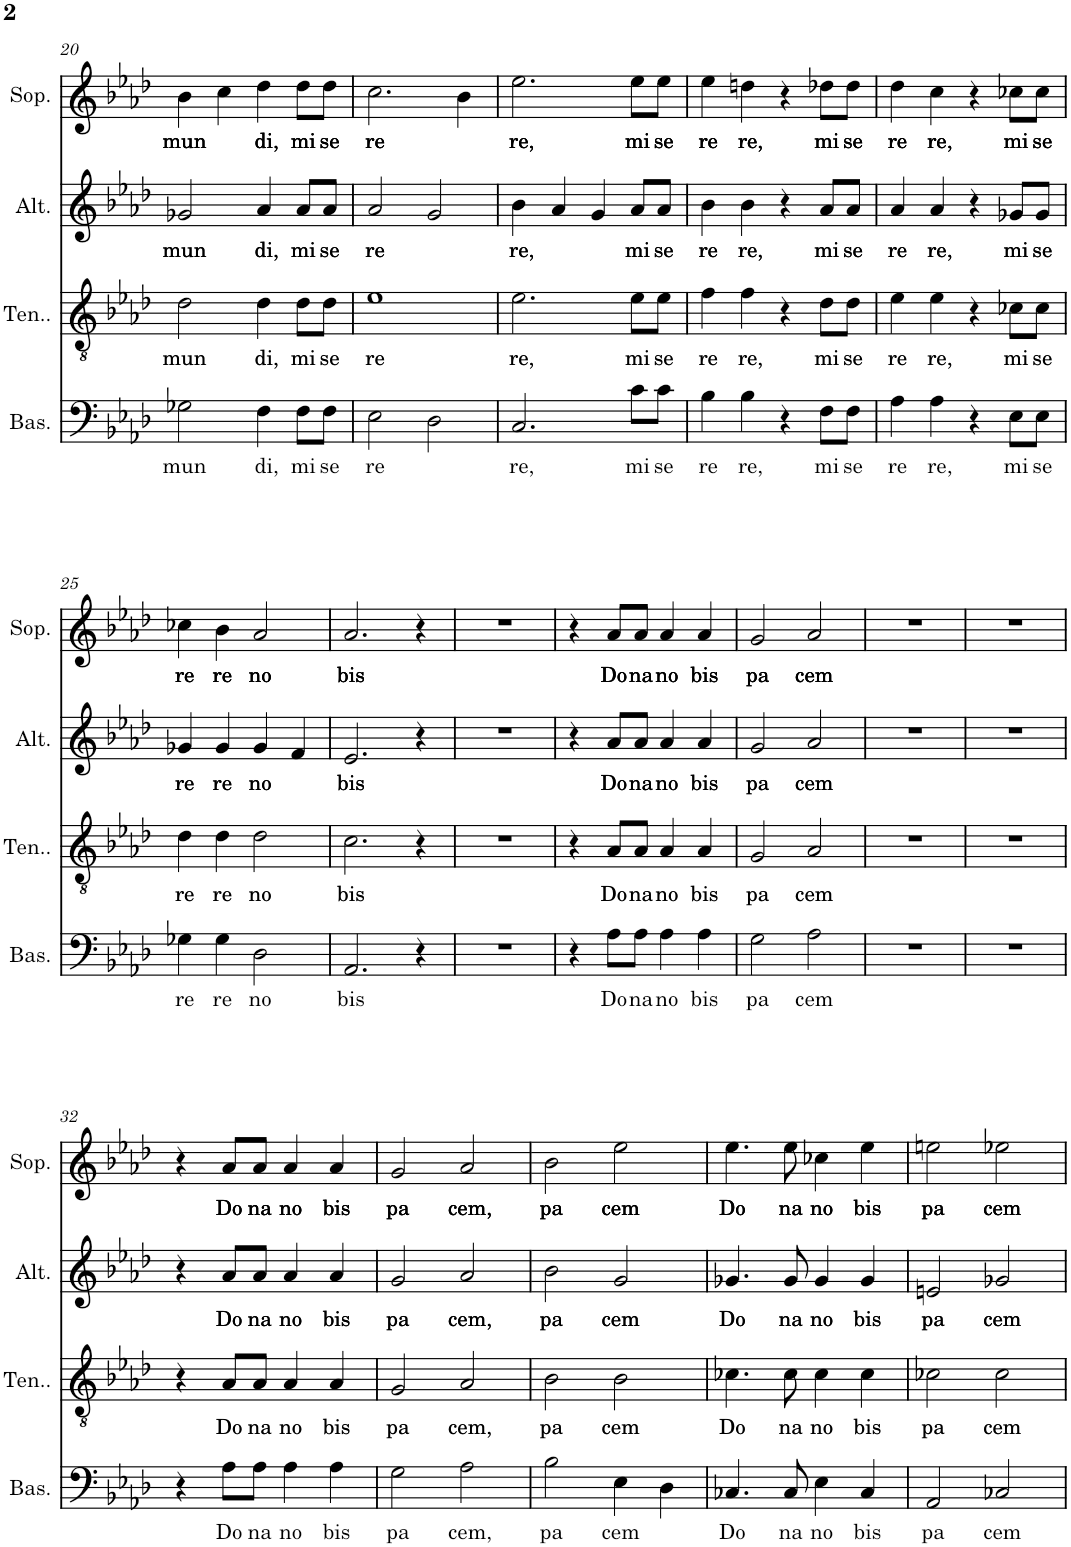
**kern	**text	**kern	**text	**kern	**text	**kern	**text
*part4	*part4	*part3	*part3	*part2	*part2	*part1	*part1
*staff4	*staff4	*staff3	*staff3	*staff2	*staff2	*staff1	*staff1
*I"Basse	*	*I"Tenor	*	*I"Alto	*	*I"Soprano	*
*I'Bas.	*	*I'Ten..	*	*I'Alt.	*	*I'Sop.	*
!!LO:PB:g=z
*clefF4	*	*clefGv2	*	*clefG2	*	*clefG2	*
*k[b-e-a-d-]	*	*k[b-e-a-d-]	*	*k[b-e-a-d-]	*	*k[b-e-a-d-]	*
*M4/4	*	*M4/4	*	*M4/4	*	*M4/4	*
=20	=20	=20	=20	=20	=20	=20	=20
!	!LO:LY:b	!	!LO:LY:b	!	!LO:LY:b	!	!LO:LY:b
2G-X\	mun	2d-\	mun	2g-X/	mun	4b-\	mun
.	.	.	.	.	.	4cc\	.
!	!LO:LY:b	!	!LO:LY:b	!	!LO:LY:b	!	!LO:LY:b
4F\	di,	4d-\	di,	4a-/	di,	4dd-\	di,
!	!LO:LY:b	!	!LO:LY:b	!	!LO:LY:b	!	!LO:LY:b
8F\L	mi	8d-\L	mi	8a-/L	mi	8dd-\L	mi
!	!LO:LY:b	!	!LO:LY:b	!	!LO:LY:b	!	!LO:LY:b
8F\J	se	8d-\J	se	8a-/J	se	8dd-\J	se
=21	=21	=21	=21	=21	=21	=21	=21
!	!LO:LY:b	!	!LO:LY:b	!	!LO:LY:b	!	!LO:LY:b
2E-\	re	1e-	re	2a-/	re	2.cc\	re
2D-\	.	.	.	2g/	.	.	.
.	.	.	.	.	.	4b-\	.
=22	=22	=22	=22	=22	=22	=22	=22
!	!LO:LY:b	!	!LO:LY:b	!	!LO:LY:b	!	!LO:LY:b
2.C/	re,	2.e-\	re,	4b-\	re,	2.ee-\	re,
.	.	.	.	4a-/	.	.	.
.	.	.	.	4g/	.	.	.
!	!LO:LY:b	!	!LO:LY:b	!	!LO:LY:b	!	!LO:LY:b
8c\L	mi	8e-\L	mi	8a-/L	mi	8ee-\L	mi
!	!LO:LY:b	!	!LO:LY:b	!	!LO:LY:b	!	!LO:LY:b
8c\J	se	8e-\J	se	8a-/J	se	8ee-\J	se
=23	=23	=23	=23	=23	=23	=23	=23
!	!LO:LY:b	!	!LO:LY:b	!	!LO:LY:b	!	!LO:LY:b
4B-\	re	4f\	re	4b-\	re	4ee-\	re
!	!LO:LY:b	!	!LO:LY:b	!	!LO:LY:b	!	!LO:LY:b
4B-\	re,	4f\	re,	4b-\	re,	4ddn\	re,
4r	.	4r	.	4r	.	4r	.
!	!LO:LY:b	!	!LO:LY:b	!	!LO:LY:b	!	!LO:LY:b
8F\L	mi	8d-\L	mi	8a-/L	mi	8dd-X\L	mi
!	!LO:LY:b	!	!LO:LY:b	!	!LO:LY:b	!	!LO:LY:b
8F\J	se	8d-\J	se	8a-/J	se	8dd-\J	se
=24	=24	=24	=24	=24	=24	=24	=24
!	!LO:LY:b	!	!LO:LY:b	!	!LO:LY:b	!	!LO:LY:b
4A-\	re	4e-\	re	4a-/	re	4dd-\	re
!	!LO:LY:b	!	!LO:LY:b	!	!LO:LY:b	!	!LO:LY:b
4A-\	re,	4e-\	re,	4a-/	re,	4cc\	re,
4r	.	4r	.	4r	.	4r	.
!	!LO:LY:b	!	!LO:LY:b	!	!LO:LY:b	!	!LO:LY:b
8E-\L	mi	8c-X\L	mi	8g-X/L	mi	8cc-X\L	mi
!	!LO:LY:b	!	!LO:LY:b	!	!LO:LY:b	!	!LO:LY:b
8E-\J	se	8c-\J	se	8g-/J	se	8cc-\J	se
!!LO:LB:g=z
=25	=25	=25	=25	=25	=25	=25	=25
!	!LO:LY:b	!	!LO:LY:b	!	!LO:LY:b	!	!LO:LY:b
4G-X\	re	4d-\	re	4g-X/	re	4cc-X\	re
!	!LO:LY:b	!	!LO:LY:b	!	!LO:LY:b	!	!LO:LY:b
4G-\	re	4d-\	re	4g-/	re	4b-\	re
!	!LO:LY:b	!	!LO:LY:b	!	!LO:LY:b	!	!LO:LY:b
2D-\	no	2d-\	no	4g-/	no	2a-/	no
.	.	.	.	4f/	.	.	.
=26	=26	=26	=26	=26	=26	=26	=26
!	!LO:LY:b	!	!LO:LY:b	!	!LO:LY:b	!	!LO:LY:b
2.AA-/	bis	2.c\	bis	2.e-/	bis	2.a-/	bis
4r	.	4r	.	4r	.	4r	.
=27	=27	=27	=27	=27	=27	=27	=27
1r	.	1r	.	1r	.	1r	.
=28	=28	=28	=28	=28	=28	=28	=28
4r	.	4r	.	4r	.	4r	.
!	!LO:LY:b	!	!LO:LY:b	!	!LO:LY:b	!	!LO:LY:b
8A-\L	Do	8A-/L	Do	8a-/L	Do	8a-/L	Do
!	!LO:LY:b	!	!LO:LY:b	!	!LO:LY:b	!	!LO:LY:b
8A-\J	na	8A-/J	na	8a-/J	na	8a-/J	na
!	!LO:LY:b	!	!LO:LY:b	!	!LO:LY:b	!	!LO:LY:b
4A-\	no	4A-/	no	4a-/	no	4a-/	no
!	!LO:LY:b	!	!LO:LY:b	!	!LO:LY:b	!	!LO:LY:b
4A-\	bis	4A-/	bis	4a-/	bis	4a-/	bis
=29	=29	=29	=29	=29	=29	=29	=29
!	!LO:LY:b	!	!LO:LY:b	!	!LO:LY:b	!	!LO:LY:b
2G\	pa	2G/	pa	2g/	pa	2g/	pa
!	!LO:LY:b	!	!LO:LY:b	!	!LO:LY:b	!	!LO:LY:b
2A-\	cem	2A-/	cem	2a-/	cem	2a-/	cem
=30	=30	=30	=30	=30	=30	=30	=30
1r	.	1r	.	1r	.	1r	.
=31	=31	=31	=31	=31	=31	=31	=31
1r	.	1r	.	1r	.	1r	.
!!LO:LB:g=z
=32	=32	=32	=32	=32	=32	=32	=32
4r	.	4r	.	4r	.	4r	.
!	!LO:LY:b	!	!LO:LY:b	!	!LO:LY:b	!	!LO:LY:b
8A-\L	Do	8A-/L	Do	8a-/L	Do	8a-/L	Do
!	!LO:LY:b	!	!LO:LY:b	!	!LO:LY:b	!	!LO:LY:b
8A-\J	na	8A-/J	na	8a-/J	na	8a-/J	na
!	!LO:LY:b	!	!LO:LY:b	!	!LO:LY:b	!	!LO:LY:b
4A-\	no	4A-/	no	4a-/	no	4a-/	no
!	!LO:LY:b	!	!LO:LY:b	!	!LO:LY:b	!	!LO:LY:b
4A-\	bis	4A-/	bis	4a-/	bis	4a-/	bis
=33	=33	=33	=33	=33	=33	=33	=33
!	!LO:LY:b	!	!LO:LY:b	!	!LO:LY:b	!	!LO:LY:b
2G\	pa	2G/	pa	2g/	pa	2g/	pa
!	!LO:LY:b	!	!LO:LY:b	!	!LO:LY:b	!	!LO:LY:b
2A-\	cem,	2A-/	cem,	2a-/	cem,	2a-/	cem,
=34	=34	=34	=34	=34	=34	=34	=34
!	!LO:LY:b	!	!LO:LY:b	!	!LO:LY:b	!	!LO:LY:b
2B-\	pa	2B-\	pa	2b-\	pa	2b-\	pa
!	!LO:LY:b	!	!LO:LY:b	!	!LO:LY:b	!	!LO:LY:b
4E-\	cem	2B-\	cem	2g/	cem	2ee-\	cem
4D-\	.	.	.	.	.	.	.
=35	=35	=35	=35	=35	=35	=35	=35
!	!LO:LY:b	!	!LO:LY:b	!	!LO:LY:b	!	!LO:LY:b
4.C-X/	Do	4.c-X\	Do	4.g-X/	Do	4.ee-\	Do
!	!LO:LY:b	!	!LO:LY:b	!	!LO:LY:b	!	!LO:LY:b
8C-/	na	8c-\	na	8g-/	na	8ee-\	na
!	!LO:LY:b	!	!LO:LY:b	!	!LO:LY:b	!	!LO:LY:b
4E-\	no	4c-\	no	4g-/	no	4cc-X\	no
!	!LO:LY:b	!	!LO:LY:b	!	!LO:LY:b	!	!LO:LY:b
4C-/	bis	4c-\	bis	4g-/	bis	4ee-\	bis
=36	=36	=36	=36	=36	=36	=36	=36
!	!LO:LY:b	!	!LO:LY:b	!	!LO:LY:b	!	!LO:LY:b
2AA-/	pa	2c-X\	pa	2en/	pa	2een\	pa
!	!LO:LY:b	!	!LO:LY:b	!	!LO:LY:b	!	!LO:LY:b
2C-X/	cem	2c-\	cem	2g-X/	cem	2ee-X\	cem
=	=	=	=	=	=	=	=
*-	*-	*-	*-	*-	*-	*-	*-
